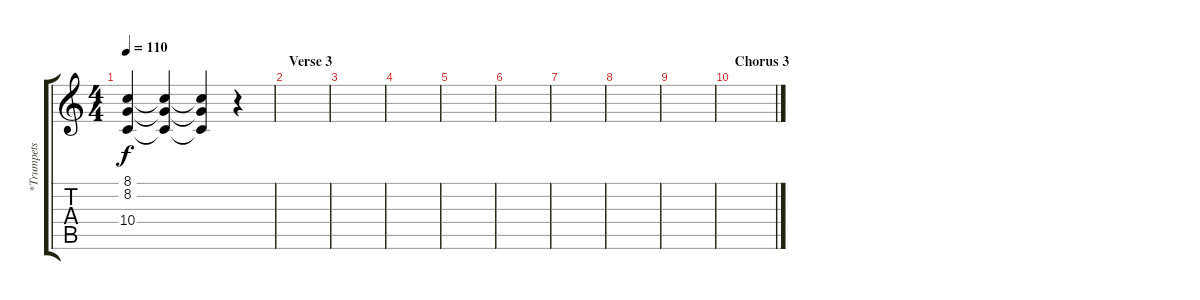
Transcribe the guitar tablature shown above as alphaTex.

\track ("*Trumpets" "*Trumpets") {instrument trumpet}
\staff {score tabs}
\tuning (E4 B3 G3 D3 A2 E2) {hide}
\ts (4 4)
\tempo 110
\clef g2
\ks c
(8.1 8.2 10.4).4{dy f} (8.1{t} 8.2{t} 10.4{t}).4 (8.1{t} 8.2{t} 10.4{t}).4 r.4 |
\section ("" "Verse 3")
|
|
|
|
|
|
|
|
\section ("" "Chorus 3")
